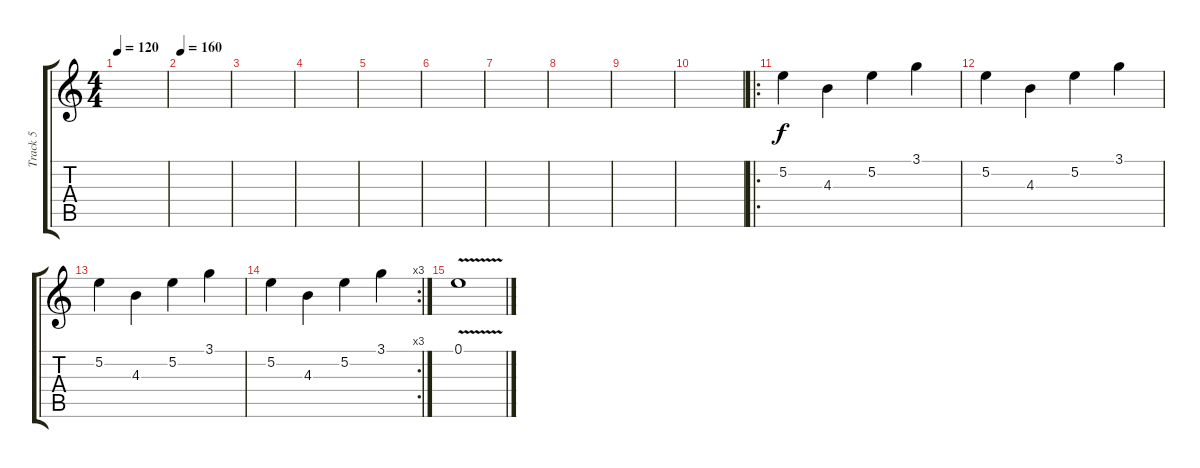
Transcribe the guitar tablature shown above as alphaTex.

\track ("Track 5" "Track 5") {instrument distortionguitar}
\staff {score tabs}
\tuning (E4 B3 G3 D3 A2 E2) {hide}
\ts (4 4)
\tempo 120
\clef g2
\ks c
|
\tempo 160
|
|
|
|
|
|
|
|
|
\ro
5.2.4{volume 9 instrument mutedtrumpet} 4.3.4 5.2.4 3.1.4 |
5.2.4 4.3.4 5.2.4 3.1.4 |
5.2.4 4.3.4 5.2.4 3.1.4 |
\rc 3
5.2.4 4.3.4 5.2.4 3.1.4 |
0.1{v}.1{volume 0}
